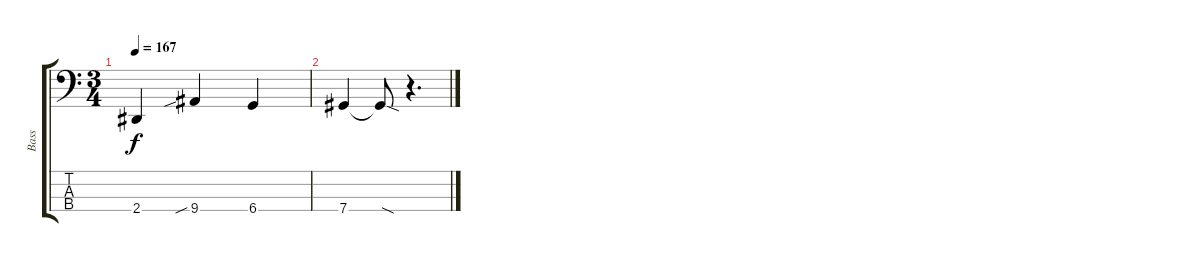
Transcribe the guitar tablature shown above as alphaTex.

\track ("Bass" "Bass") {instrument electricbassfinger}
\staff {score tabs}
\tuning (Gb2 Db2 Ab1 Db1) {hide}
\ts (3 4)
\tempo 167
\clef f4
\ks c
2.4.4{dy f} 9.4{sib}.4 6.4.4 |
7.4.4 7.4{sod t}.8 r.4{d}
